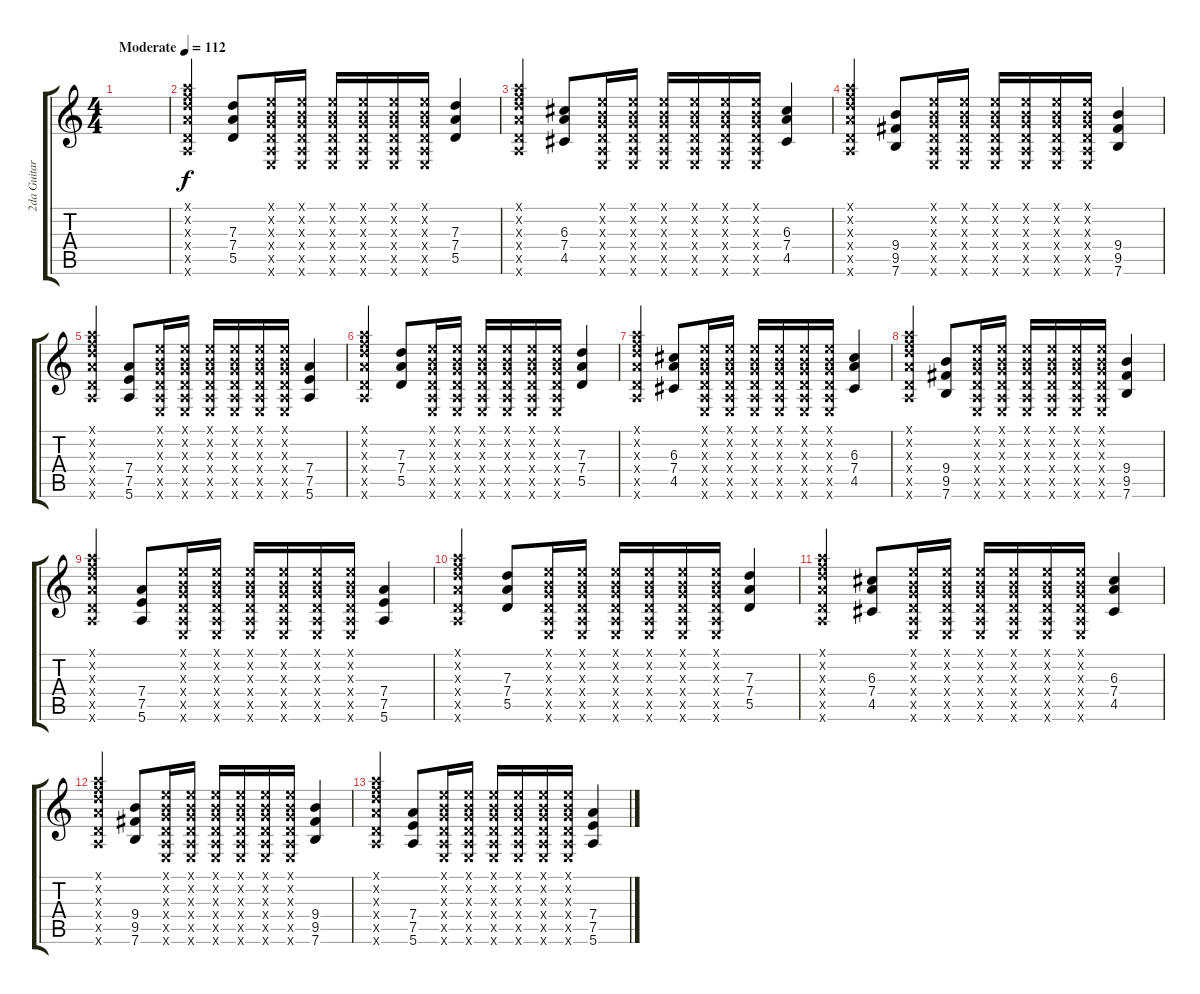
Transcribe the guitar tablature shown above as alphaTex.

\track ("2da Guitarra" "2da Guitar") {instrument electricguitarclean}
\staff {score tabs}
\tuning (E4 B3 G3 D3 A2 E2) {hide}
\ts (4 4)
\tempo (112 "Moderate")
\clef g2
\ks c
|
(5.1{x} 6.2{x} 7.3{x} 7.4{x} 5.5{x} 5.6{x}).4 (7.3 7.4 5.5).8 (0.1{x} 0.2{x} 0.3{x} 0.4{x} 0.5{x} 0.6{x}).16 (0.1{x} 0.2{x} 0.3{x} 0.4{x} 0.5{x} 0.6{x}).16 (0.1{x} 0.2{x} 0.3{x} 0.4{x} 0.5{x} 0.6{x}).16 (0.1{x} 0.2{x} 0.3{x} 0.4{x} 0.5{x} 0.6{x}).16 (0.1{x} 0.2{x} 0.3{x} 0.4{x} 0.5{x} 0.6{x}).16 (0.1{x} 0.2{x} 0.3{x} 0.4{x} 0.5{x} 0.6{x}).16 (7.3 7.4 5.5).4 |
(5.1{x} 6.2{x} 7.3{x} 7.4{x} 5.5{x} 5.6{x}).4 (6.3 7.4 4.5).8 (0.1{x} 0.2{x} 0.3{x} 0.4{x} 0.5{x} 0.6{x}).16 (0.1{x} 0.2{x} 0.3{x} 0.4{x} 0.5{x} 0.6{x}).16 (0.1{x} 0.2{x} 0.3{x} 0.4{x} 0.5{x} 0.6{x}).16 (0.1{x} 0.2{x} 0.3{x} 0.4{x} 0.5{x} 0.6{x}).16 (0.1{x} 0.2{x} 0.3{x} 0.4{x} 0.5{x} 0.6{x}).16 (0.1{x} 0.2{x} 0.3{x} 0.4{x} 0.5{x} 0.6{x}).16 (6.3 7.4 4.5).4 |
(5.1{x} 6.2{x} 7.3{x} 7.4{x} 5.5{x} 5.6{x}).4 (9.4 9.5 7.6).8 (0.1{x} 0.2{x} 0.3{x} 0.4{x} 0.5{x} 0.6{x}).16 (0.1{x} 0.2{x} 0.3{x} 0.4{x} 0.5{x} 0.6{x}).16 (0.1{x} 0.2{x} 0.3{x} 0.4{x} 0.5{x} 0.6{x}).16 (0.1{x} 0.2{x} 0.3{x} 0.4{x} 0.5{x} 0.6{x}).16 (0.1{x} 0.2{x} 0.3{x} 0.4{x} 0.5{x} 0.6{x}).16 (0.1{x} 0.2{x} 0.3{x} 0.4{x} 0.5{x} 0.6{x}).16 (9.4 9.5 7.6).4 |
(5.1{x} 6.2{x} 7.3{x} 7.4{x} 5.5{x} 5.6{x}).4 (7.4 7.5 5.6).8 (0.1{x} 0.2{x} 0.3{x} 0.4{x} 0.5{x} 0.6{x}).16 (0.1{x} 0.2{x} 0.3{x} 0.4{x} 0.5{x} 0.6{x}).16 (0.1{x} 0.2{x} 0.3{x} 0.4{x} 0.5{x} 0.6{x}).16 (0.1{x} 0.2{x} 0.3{x} 0.4{x} 0.5{x} 0.6{x}).16 (0.1{x} 0.2{x} 0.3{x} 0.4{x} 0.5{x} 0.6{x}).16 (0.1{x} 0.2{x} 0.3{x} 0.4{x} 0.5{x} 0.6{x}).16 (7.4 7.5 5.6).4 |
(5.1{x} 6.2{x} 7.3{x} 7.4{x} 5.5{x} 5.6{x}).4 (7.3 7.4 5.5).8 (0.1{x} 0.2{x} 0.3{x} 0.4{x} 0.5{x} 0.6{x}).16 (0.1{x} 0.2{x} 0.3{x} 0.4{x} 0.5{x} 0.6{x}).16 (0.1{x} 0.2{x} 0.3{x} 0.4{x} 0.5{x} 0.6{x}).16 (0.1{x} 0.2{x} 0.3{x} 0.4{x} 0.5{x} 0.6{x}).16 (0.1{x} 0.2{x} 0.3{x} 0.4{x} 0.5{x} 0.6{x}).16 (0.1{x} 0.2{x} 0.3{x} 0.4{x} 0.5{x} 0.6{x}).16 (7.3 7.4 5.5).4 |
(5.1{x} 6.2{x} 7.3{x} 7.4{x} 5.5{x} 5.6{x}).4 (6.3 7.4 4.5).8 (0.1{x} 0.2{x} 0.3{x} 0.4{x} 0.5{x} 0.6{x}).16 (0.1{x} 0.2{x} 0.3{x} 0.4{x} 0.5{x} 0.6{x}).16 (0.1{x} 0.2{x} 0.3{x} 0.4{x} 0.5{x} 0.6{x}).16 (0.1{x} 0.2{x} 0.3{x} 0.4{x} 0.5{x} 0.6{x}).16 (0.1{x} 0.2{x} 0.3{x} 0.4{x} 0.5{x} 0.6{x}).16 (0.1{x} 0.2{x} 0.3{x} 0.4{x} 0.5{x} 0.6{x}).16 (6.3 7.4 4.5).4 |
(5.1{x} 6.2{x} 7.3{x} 7.4{x} 5.5{x} 5.6{x}).4 (9.4 9.5 7.6).8 (0.1{x} 0.2{x} 0.3{x} 0.4{x} 0.5{x} 0.6{x}).16 (0.1{x} 0.2{x} 0.3{x} 0.4{x} 0.5{x} 0.6{x}).16 (0.1{x} 0.2{x} 0.3{x} 0.4{x} 0.5{x} 0.6{x}).16 (0.1{x} 0.2{x} 0.3{x} 0.4{x} 0.5{x} 0.6{x}).16 (0.1{x} 0.2{x} 0.3{x} 0.4{x} 0.5{x} 0.6{x}).16 (0.1{x} 0.2{x} 0.3{x} 0.4{x} 0.5{x} 0.6{x}).16 (9.4 9.5 7.6).4 |
(5.1{x} 6.2{x} 7.3{x} 7.4{x} 5.5{x} 5.6{x}).4 (7.4 7.5 5.6).8 (0.1{x} 0.2{x} 0.3{x} 0.4{x} 0.5{x} 0.6{x}).16 (0.1{x} 0.2{x} 0.3{x} 0.4{x} 0.5{x} 0.6{x}).16 (0.1{x} 0.2{x} 0.3{x} 0.4{x} 0.5{x} 0.6{x}).16 (0.1{x} 0.2{x} 0.3{x} 0.4{x} 0.5{x} 0.6{x}).16 (0.1{x} 0.2{x} 0.3{x} 0.4{x} 0.5{x} 0.6{x}).16 (0.1{x} 0.2{x} 0.3{x} 0.4{x} 0.5{x} 0.6{x}).16 (7.4 7.5 5.6).4 |
(5.1{x} 6.2{x} 7.3{x} 7.4{x} 5.5{x} 5.6{x}).4 (7.3 7.4 5.5).8 (0.1{x} 0.2{x} 0.3{x} 0.4{x} 0.5{x} 0.6{x}).16 (0.1{x} 0.2{x} 0.3{x} 0.4{x} 0.5{x} 0.6{x}).16 (0.1{x} 0.2{x} 0.3{x} 0.4{x} 0.5{x} 0.6{x}).16 (0.1{x} 0.2{x} 0.3{x} 0.4{x} 0.5{x} 0.6{x}).16 (0.1{x} 0.2{x} 0.3{x} 0.4{x} 0.5{x} 0.6{x}).16 (0.1{x} 0.2{x} 0.3{x} 0.4{x} 0.5{x} 0.6{x}).16 (7.3 7.4 5.5).4 |
(5.1{x} 6.2{x} 7.3{x} 7.4{x} 5.5{x} 5.6{x}).4 (6.3 7.4 4.5).8 (0.1{x} 0.2{x} 0.3{x} 0.4{x} 0.5{x} 0.6{x}).16 (0.1{x} 0.2{x} 0.3{x} 0.4{x} 0.5{x} 0.6{x}).16 (0.1{x} 0.2{x} 0.3{x} 0.4{x} 0.5{x} 0.6{x}).16 (0.1{x} 0.2{x} 0.3{x} 0.4{x} 0.5{x} 0.6{x}).16 (0.1{x} 0.2{x} 0.3{x} 0.4{x} 0.5{x} 0.6{x}).16 (0.1{x} 0.2{x} 0.3{x} 0.4{x} 0.5{x} 0.6{x}).16 (6.3 7.4 4.5).4 |
(5.1{x} 6.2{x} 7.3{x} 7.4{x} 5.5{x} 5.6{x}).4 (9.4 9.5 7.6).8 (0.1{x} 0.2{x} 0.3{x} 0.4{x} 0.5{x} 0.6{x}).16 (0.1{x} 0.2{x} 0.3{x} 0.4{x} 0.5{x} 0.6{x}).16 (0.1{x} 0.2{x} 0.3{x} 0.4{x} 0.5{x} 0.6{x}).16 (0.1{x} 0.2{x} 0.3{x} 0.4{x} 0.5{x} 0.6{x}).16 (0.1{x} 0.2{x} 0.3{x} 0.4{x} 0.5{x} 0.6{x}).16 (0.1{x} 0.2{x} 0.3{x} 0.4{x} 0.5{x} 0.6{x}).16 (9.4 9.5 7.6).4 |
(5.1{x} 6.2{x} 7.3{x} 7.4{x} 5.5{x} 5.6{x}).4 (7.4 7.5 5.6).8 (0.1{x} 0.2{x} 0.3{x} 0.4{x} 0.5{x} 0.6{x}).16 (0.1{x} 0.2{x} 0.3{x} 0.4{x} 0.5{x} 0.6{x}).16 (0.1{x} 0.2{x} 0.3{x} 0.4{x} 0.5{x} 0.6{x}).16 (0.1{x} 0.2{x} 0.3{x} 0.4{x} 0.5{x} 0.6{x}).16 (0.1{x} 0.2{x} 0.3{x} 0.4{x} 0.5{x} 0.6{x}).16 (0.1{x} 0.2{x} 0.3{x} 0.4{x} 0.5{x} 0.6{x}).16 (7.4 7.5 5.6).4
